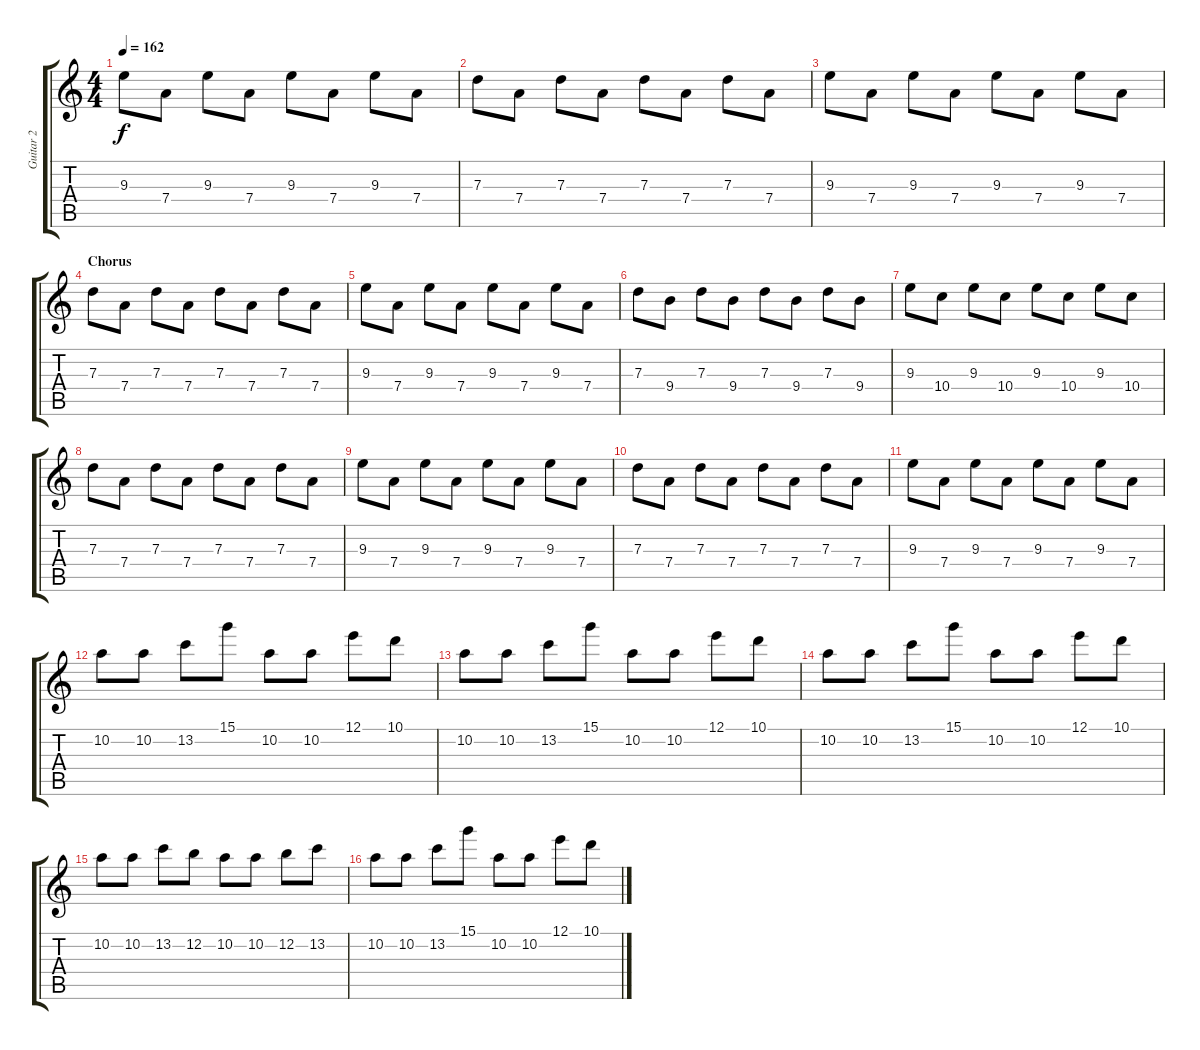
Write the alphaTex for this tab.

\track ("Guitar 2" "Guitar 2") {instrument distortionguitar}
\staff {score tabs}
\tuning (E4 B3 G3 D3 A2 E2) {hide}
\ts (4 4)
\tempo 162
\clef g2
\ks c
9.3.8{dy f} 7.4.8 9.3.8 7.4.8 9.3.8 7.4.8 9.3.8 7.4.8 |
7.3.8 7.4.8 7.3.8 7.4.8 7.3.8 7.4.8 7.3.8 7.4.8 |
9.3.8 7.4.8 9.3.8 7.4.8 9.3.8 7.4.8 9.3.8 7.4.8 |
\section ("" "Chorus")
7.3.8 7.4.8 7.3.8 7.4.8 7.3.8 7.4.8 7.3.8 7.4.8 |
9.3.8 7.4.8 9.3.8 7.4.8 9.3.8 7.4.8 9.3.8 7.4.8 |
7.3.8 9.4.8 7.3.8 9.4.8 7.3.8 9.4.8 7.3.8 9.4.8 |
9.3.8 10.4.8 9.3.8 10.4.8 9.3.8 10.4.8 9.3.8 10.4.8 |
7.3.8 7.4.8 7.3.8 7.4.8 7.3.8 7.4.8 7.3.8 7.4.8 |
9.3.8 7.4.8 9.3.8 7.4.8 9.3.8 7.4.8 9.3.8 7.4.8 |
7.3.8 7.4.8 7.3.8 7.4.8 7.3.8 7.4.8 7.3.8 7.4.8 |
9.3.8 7.4.8 9.3.8 7.4.8 9.3.8 7.4.8 9.3.8 7.4.8 |
10.2.8 10.2.8 13.2.8 15.1.8 10.2.8 10.2.8 12.1.8 10.1.8 |
10.2.8 10.2.8 13.2.8 15.1.8 10.2.8 10.2.8 12.1.8 10.1.8 |
10.2.8 10.2.8 13.2.8 15.1.8 10.2.8 10.2.8 12.1.8 10.1.8 |
10.2.8 10.2.8 13.2.8 12.2.8 10.2.8 10.2.8 12.2.8 13.2.8 |
10.2.8 10.2.8 13.2.8 15.1.8 10.2.8 10.2.8 12.1.8 10.1.8
